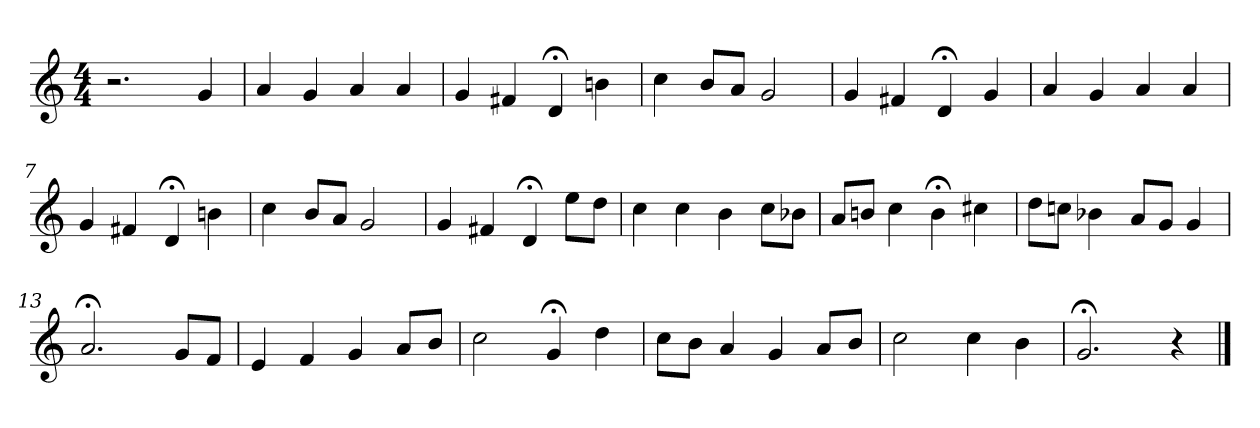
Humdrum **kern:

**kern
*part1
*staff1
*clefG2
*k[]
*C:
*M4/4
=1
2.r
4g
=2
4a
4g
4a
4a
=3
4g
4f#X
4d;<
4bn
=4
4cc
8b/L
8a/J
2g
=5
4g
4f#X
4d;<
4g
=6
4a
4g
4a
4a
=7
4g
4f#X
4d;<
4bn
=8
4cc
8b/L
8a/J
2g
=9
4g
4f#X
4d;<
8ee\L
8dd\J
=10
4cc
4cc
4b
8cc\L
8b-X\J
=11
8a/L
8bn/J
4cc
4b;<
4cc#X
=12
8dd\L
8ccn\J
4b-X
8a/L
8g/J
4g
=13
2.a;<
8g/L
8f/J
=14
4e
4f
4g
8a/L
8b/J
=15
2cc
4g;<
4dd
=16
8cc\L
8b\J
4a
4g
8a/L
8b/J
=17
2cc
4cc
4b
=18
2.g;<
4r
==
*-
